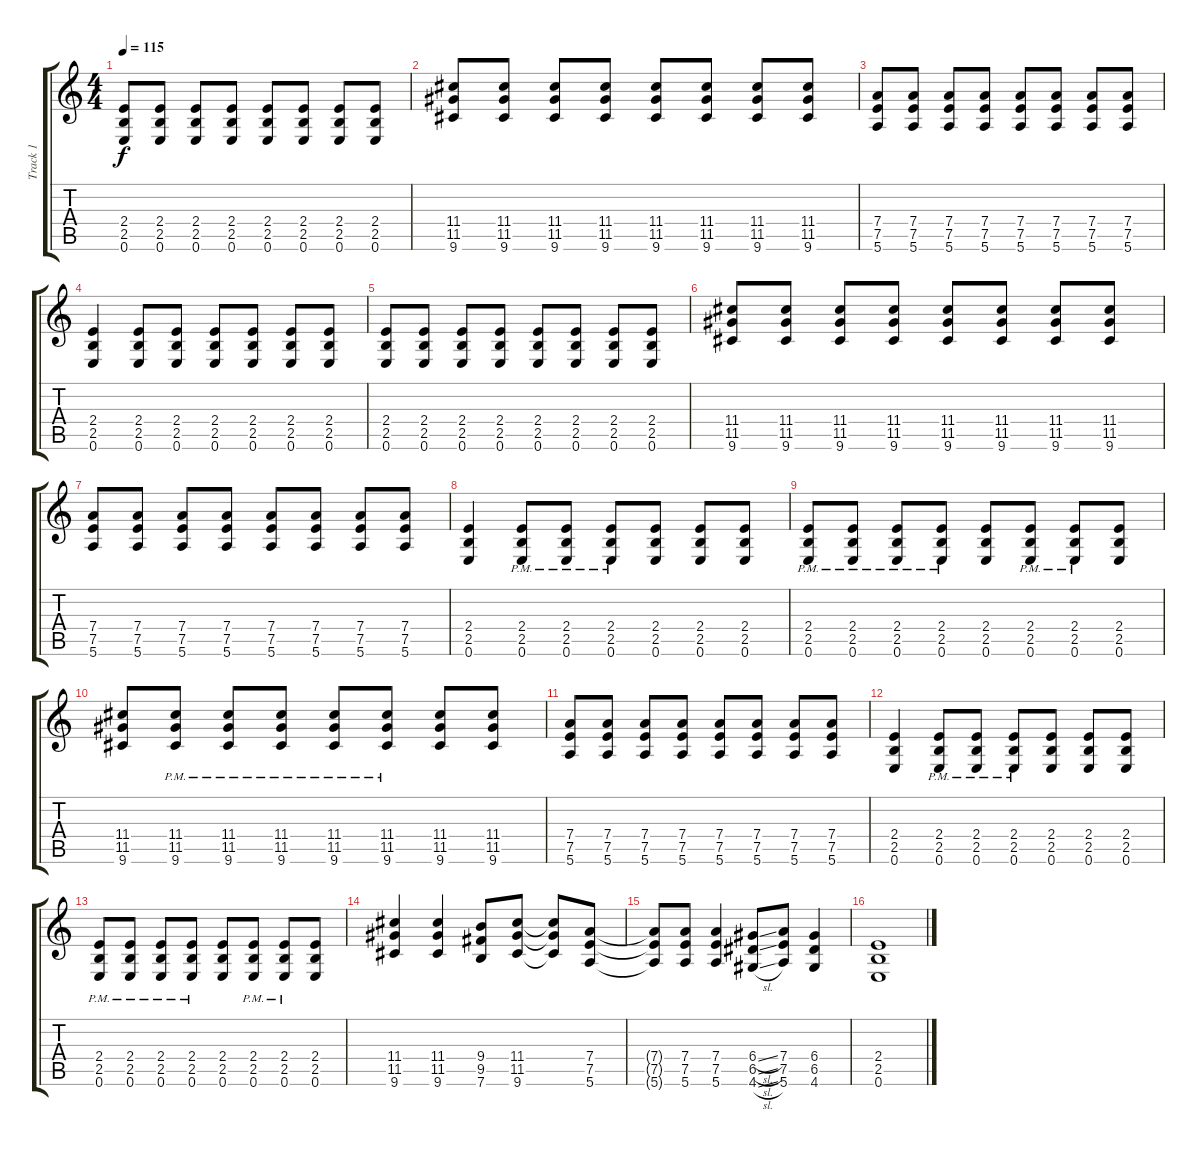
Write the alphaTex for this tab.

\track ("Track 1" "Track 1") {instrument distortionguitar}
\staff {score tabs}
\tuning (E4 B3 G3 D3 A2 E2) {hide}
\ts (4 4)
\tempo 115
\clef g2
\ks c
(2.4 2.5 0.6).8{dy f} (2.4 2.5 0.6).8 (2.4 2.5 0.6).8 (2.4 2.5 0.6).8 (2.4 2.5 0.6).8 (2.4 2.5 0.6).8 (2.4 2.5 0.6).8 (2.4 2.5 0.6).8 |
(11.4 11.5 9.6).8 (11.4 11.5 9.6).8 (11.4 11.5 9.6).8 (11.4 11.5 9.6).8 (11.4 11.5 9.6).8 (11.4 11.5 9.6).8 (11.4 11.5 9.6).8 (11.4 11.5 9.6).8 |
(7.4 7.5 5.6).8 (7.4 7.5 5.6).8 (7.4 7.5 5.6).8 (7.4 7.5 5.6).8 (7.4 7.5 5.6).8 (7.4 7.5 5.6).8 (7.4 7.5 5.6).8 (7.4 7.5 5.6).8 |
(2.4 2.5 0.6).4 (2.4 2.5 0.6).8 (2.4 2.5 0.6).8 (2.4 2.5 0.6).8 (2.4 2.5 0.6).8 (2.4 2.5 0.6).8 (2.4 2.5 0.6).8 |
(2.4 2.5 0.6).8 (2.4 2.5 0.6).8 (2.4 2.5 0.6).8 (2.4 2.5 0.6).8 (2.4 2.5 0.6).8 (2.4 2.5 0.6).8 (2.4 2.5 0.6).8 (2.4 2.5 0.6).8 |
(11.4 11.5 9.6).8 (11.4 11.5 9.6).8 (11.4 11.5 9.6).8 (11.4 11.5 9.6).8 (11.4 11.5 9.6).8 (11.4 11.5 9.6).8 (11.4 11.5 9.6).8 (11.4 11.5 9.6).8 |
(7.4 7.5 5.6).8 (7.4 7.5 5.6).8 (7.4 7.5 5.6).8 (7.4 7.5 5.6).8 (7.4 7.5 5.6).8 (7.4 7.5 5.6).8 (7.4 7.5 5.6).8 (7.4 7.5 5.6).8 |
(2.4 2.5 0.6).4 (2.4{pm} 2.5{pm} 0.6{pm}).8 (2.4{pm} 2.5{pm} 0.6{pm}).8 (2.4{pm} 2.5{pm} 0.6{pm}).8 (2.4 2.5 0.6).8 (2.4 2.5 0.6).8 (2.4 2.5 0.6).8 |
(2.4{pm} 2.5{pm} 0.6{pm}).8 (2.4{pm} 2.5{pm} 0.6{pm}).8 (2.4{pm} 2.5{pm} 0.6{pm}).8 (2.4{pm} 2.5{pm} 0.6{pm}).8 (2.4 2.5 0.6).8 (2.4{pm} 2.5{pm} 0.6{pm}).8 (2.4{pm} 2.5{pm} 0.6{pm}).8 (2.4 2.5 0.6).8 |
(11.4 11.5 9.6).8 (11.4{pm} 11.5{pm} 9.6{pm}).8 (11.4{pm} 11.5{pm} 9.6{pm}).8 (11.4{pm} 11.5{pm} 9.6{pm}).8 (11.4{pm} 11.5{pm} 9.6{pm}).8 (11.4{pm} 11.5{pm} 9.6{pm}).8 (11.4 11.5 9.6).8 (11.4 11.5 9.6).8 |
(7.4 7.5 5.6).8 (7.4 7.5 5.6).8 (7.4 7.5 5.6).8 (7.4 7.5 5.6).8 (7.4 7.5 5.6).8 (7.4 7.5 5.6).8 (7.4 7.5 5.6).8 (7.4 7.5 5.6).8 |
(2.4 2.5 0.6).4 (2.4{pm} 2.5{pm} 0.6{pm}).8 (2.4{pm} 2.5{pm} 0.6{pm}).8 (2.4{pm} 2.5{pm} 0.6{pm}).8 (2.4 2.5 0.6).8 (2.4 2.5 0.6).8 (2.4 2.5 0.6).8 |
(2.4{pm} 2.5{pm} 0.6{pm}).8 (2.4{pm} 2.5{pm} 0.6{pm}).8 (2.4{pm} 2.5{pm} 0.6{pm}).8 (2.4{pm} 2.5{pm} 0.6{pm}).8 (2.4 2.5 0.6).8 (2.4{pm} 2.5{pm} 0.6{pm}).8 (2.4{pm} 2.5{pm} 0.6{pm}).8 (2.4 2.5 0.6).8 |
(11.4 11.5 9.6).4 (11.4 11.5 9.6).4 (9.4 9.5 7.6).8 (11.4 11.5 9.6).8 (11.4{t} 11.5{t} 9.6{t}).8 (7.4 7.5 5.6).8 |
(7.4{t} 7.5{t} 5.6{t}).8 (7.4 7.5 5.6).8 (7.4 7.5 5.6).4 (6.4{sl} 6.5{sl} 4.6{sl}).8 (7.4 7.5 5.6).8 (6.4 6.5 4.6).4 |
(2.4 2.5 0.6).1
